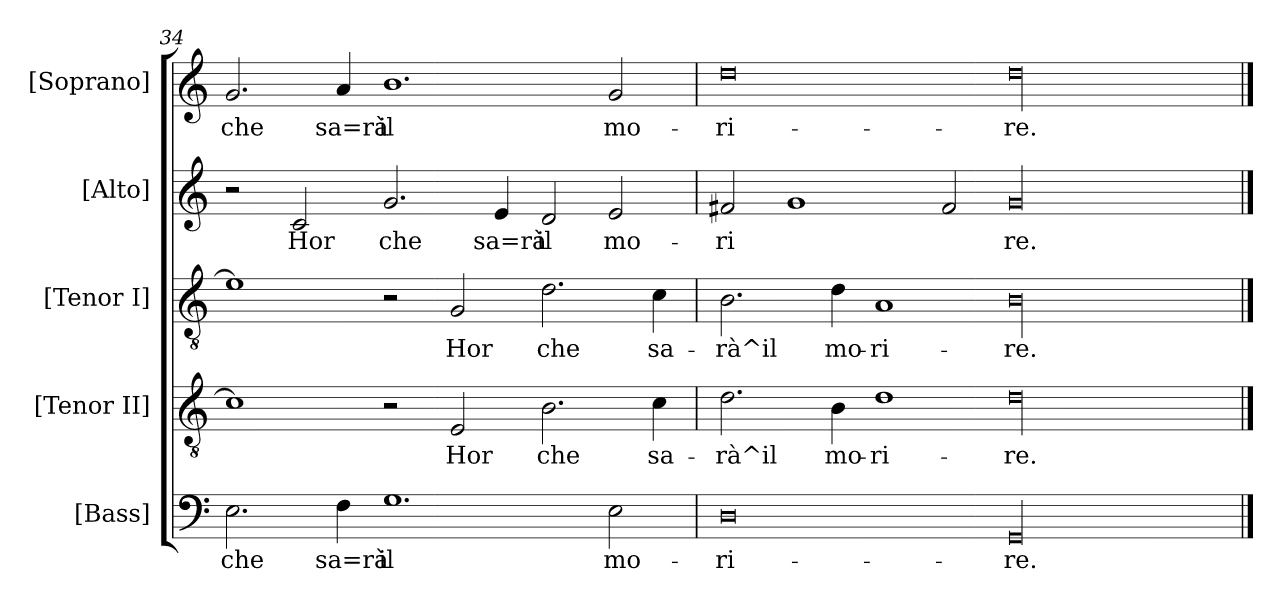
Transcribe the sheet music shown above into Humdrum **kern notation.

**kern	**text	**kern	**text	**kern	**text	**kern	**text	**kern	**text
*part5	*part5	*part4	*part4	*part3	*part3	*part2	*part2	*part1	*part1
*staff5	*staff5	*staff4	*staff4	*staff3	*staff3	*staff2	*staff2	*staff1	*staff1
*I"[Bass]	*	*I"[Tenor II]	*	*I"[Tenor I]	*	*I"[Alto]	*	*I"[Soprano]	*
*clefF4	*	*clefGv2	*	*clefGv2	*	*clefG2	*	*clefG2	*
*k[]	*	*k[]	*	*k[]	*	*k[]	*	*k[]	*
*C:	*	*C:	*	*C:	*	*C:	*	*C:	*
=34	=34	=34	=34	=34	=34	=34	=34	=34	=34
!	!LO:LY:b:cj	!	!LO:LY:b:cj	!	!LO:LY:b:cj	!	!	!	!LO:LY:b:cj
2.E\	che	1c]	.	1e]	.	2r	.	2.g/	che
!	!	!	!	!	!	!	!LO:LY:b:cj	!	!
.	.	.	.	.	.	2c/	Hor	.	.
!	!LO:LY:b:cj	!	!	!	!	!	!	!	!LO:LY:b:cj
4F\	sa=rà	.	.	.	.	.	.	4a/	sa=rà
!	!LO:LY:b:cj	!	!	!	!	!	!LO:LY:b:cj	!	!LO:LY:b:cj
1.G	il	2r	.	2r	.	2.g/	che	1.b	il
!	!	!	!LO:LY:b:cj	!	!LO:LY:b:cj	!	!	!	!
.	.	2E/	Hor	2G/	Hor	.	.	.	.
!	!	!	!	!	!	!	!LO:LY:b:cj	!	!
.	.	.	.	.	.	4e/	sa=rà	.	.
!	!	!	!LO:LY:b:cj	!	!LO:LY:b:cj	!	!LO:LY:b:cj	!	!
.	.	2.B\	che	2.d\	che	2d/	il	.	.
!	!LO:LY:b:cj	!	!	!	!	!	!LO:LY:b:cj	!	!LO:LY:b:cj
2E\	mo-	.	.	.	.	2e/	mo-	2g/	mo-
!	!	!	!LO:LY:b:cj	!	!LO:LY:b:cj	!	!	!	!
.	.	4c\	sa-	4c\	sa-	.	.	.	.
=35	=35	=35	=35	=35	=35	=35	=35	=35	=35
!	!LO:LY:b:cj	!	!LO:LY:b:cj	!	!LO:LY:b:cj	!	!LO:LY:b:cj	!	!LO:LY:b:cj
0D	-ri-	2.d\	-rà^il	2.B\	-rà^il	2f#X/	-ri-	0dd	-ri-
!	!	!	!	!	!	!	!LO:LY:b:cj	!	!
.	.	.	.	.	.	1g	--	.	.
!	!	!	!LO:LY:b:cj	!	!LO:LY:b:cj	!	!	!	!
.	.	4B\	mo-	4d\	mo-	.	.	.	.
!	!	!	!LO:LY:b:cj	!	!LO:LY:b:cj	!	!	!	!
.	.	1d	-ri-	1A	-ri-	.	.	.	.
!	!	!	!	!	!	!	!LO:LY:b:cj	!	!
.	.	.	.	.	.	2f#/	--	.	.
!	!LO:LY:b:cj	!	!LO:LY:b:cj	!	!LO:LY:b:cj	!	!LO:LY:b:cj	!	!LO:LY:b:cj
00GG	-re.	00d	-re.	00B	-re.	00g	-re.	00dd	-re.
==	==	==	==	==	==	==	==	==	==
*-	*-	*-	*-	*-	*-	*-	*-	*-	*-
